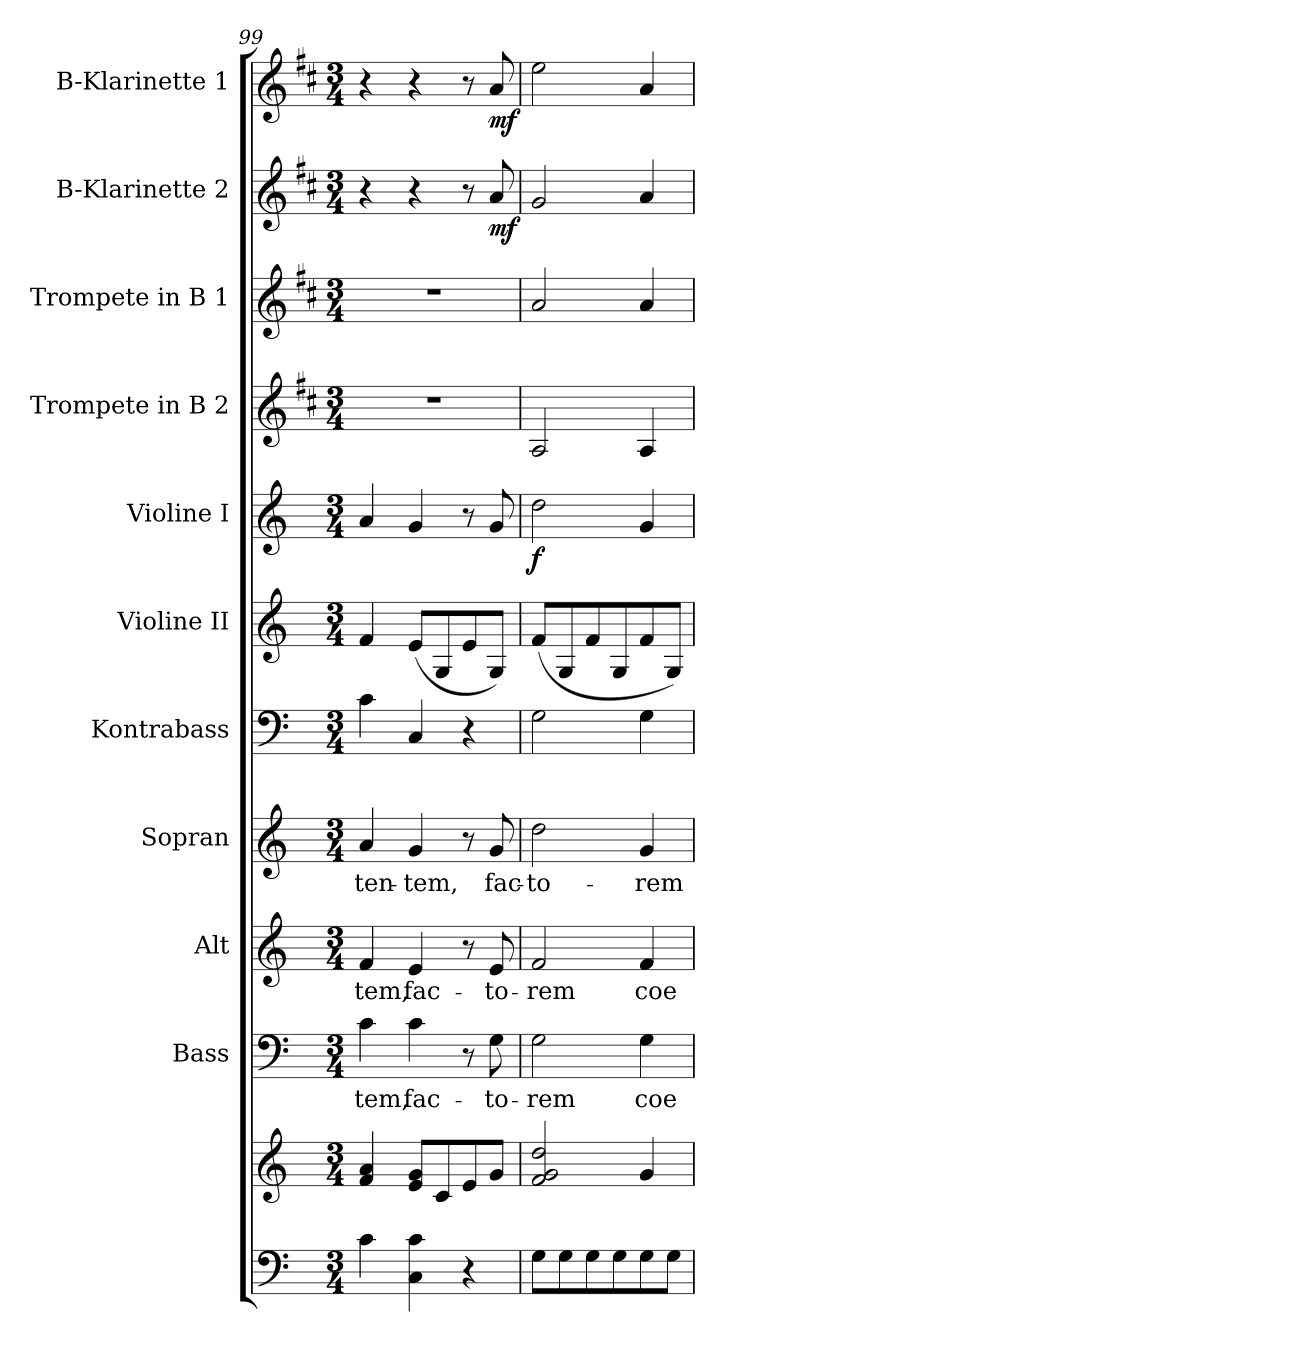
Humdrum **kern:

**kern	**kern	**kern	**text	**kern	**text	**kern	**text	**kern	**kern	**kern	**dynam	**kern	**kern	**kern	**dynam	**kern	**dynam
*part11	*part11	*part10	*part10	*part9	*part9	*part8	*part8	*part7	*part6	*part5	*part5	*part4	*part3	*part2	*part2	*part1	*part1
*staff12	*staff11	*staff10	*staff10	*staff9	*staff9	*staff8	*staff8	*staff7	*staff6	*staff5	*staff5	*staff4	*staff3	*staff2	*staff2	*staff1	*staff1
*	*	*I"Bass	*	*I"Alt	*	*I"Sopran	*	*I"Kontrabass	*I"Violine II	*I"Violine I	*	*I"Trompete in B 2	*I"Trompete in B 1	*I"B-Klarinette 2	*	*I"B-Klarinette 1	*
*	*	*I'B.	*	*I'A.	*	*I'S.	*	*I'Kb.	*I'Vl. II	*I'Vl. I	*	*I'Tr. 2	*I'Tr. 1	*I'B Kl. 2	*	*I'B Kl. 1	*
*clefF4	*clefG2	*clefF4	*	*clefG2	*	*clefG2	*	*clefF4	*clefG2	*clefG2	*	*clefG2	*clefG2	*clefG2	*	*clefG2	*
*	*	*	*	*	*	*	*	*ITrd7c12	*	*	*	*ITrd1c2	*ITrd1c2	*ITrd1c2	*	*ITrd1c2	*
*k[]	*k[]	*k[]	*	*k[]	*	*k[]	*	*k[]	*k[]	*k[]	*	*k[]	*k[]	*k[]	*	*k[]	*
*C:	*C:	*C:	*	*C:	*	*C:	*	*C:	*C:	*C:	*	*C:	*C:	*C:	*	*C:	*
*M3/4	*M3/4	*M3/4	*	*M3/4	*	*M3/4	*	*M3/4	*M3/4	*M3/4	*	*M3/4	*M3/4	*M3/4	*	*M3/4	*
=99	=99	=99	=99	=99	=99	=99	=99	=99	=99	=99	=99	=99	=99	=99	=99	=99	=99
!	!	!	!LO:LY:b	!	!LO:LY:b	!	!LO:LY:b	!	!	!	!	!	!	!	!	!	!
4c\	4f/ 4a/	4c\	-tem,	4f/	-tem,	4a/	-ten-	4C\	4f/	4a/	.	2.r	2.r	4r	.	4r	.
!	!	!	!LO:LY:b	!	!LO:LY:b	!	!LO:LY:b	!	!	!	!	!	!	!	!	!	!
4C\ 4c\	8e/ 8g/L	4c\	fac-	4e/	fac-	4g/	-tem,	4CC/	(<8e/L	4g/	.	.	.	4r	.	4r	.
.	8c/	.	.	.	.	.	.	.	8G/	.	.	.	.	.	.	.	.
4r	8e/	8r	.	8r	.	8r	.	4r	8e/	8r	.	.	.	8r	.	8r	.
!	!	!	!LO:LY:b	!	!LO:LY:b	!	!LO:LY:b	!	!	!	!	!	!	!	!LO:DY:b	!	!LO:DY:b
.	8g/J	8G\	-to-	8e/	-to-	8g/	fac-	.	8G/J)	8g/	.	.	.	8g/	mf	8g/	mf
=100	=100	=100	=100	=100	=100	=100	=100	=100	=100	=100	=100	=100	=100	=100	=100	=100	=100
!	!	!	!LO:LY:b	!	!LO:LY:b	!	!LO:LY:b	!	!	!	!LO:DY:b	!	!	!	!	!	!
8G\L	2f/ 2g/ 2dd/	2G\	-rem	2f/	-rem	2dd\	-to-	2GG\	(<8f/L	2dd\	f	2G/	2g/	2f/	.	2dd\	.
8G\	.	.	.	.	.	.	.	.	8G/	.	.	.	.	.	.	.	.
8G\	.	.	.	.	.	.	.	.	8f/	.	.	.	.	.	.	.	.
8G\	.	.	.	.	.	.	.	.	8G/	.	.	.	.	.	.	.	.
!	!	!	!LO:LY:b	!	!LO:LY:b	!	!LO:LY:b	!	!	!	!	!	!	!	!	!	!
8G\	4g/	4G\	coe-	4f/	coe-	4g/	-rem	4GG\	8f/	4g/	.	4G/	4g/	4g/	.	4g/	.
8G\J	.	.	.	.	.	.	.	.	8G/J)	.	.	.	.	.	.	.	.
=	=	=	=	=	=	=	=	=	=	=	=	=	=	=	=	=	=
*-	*-	*-	*-	*-	*-	*-	*-	*-	*-	*-	*-	*-	*-	*-	*-	*-	*-
